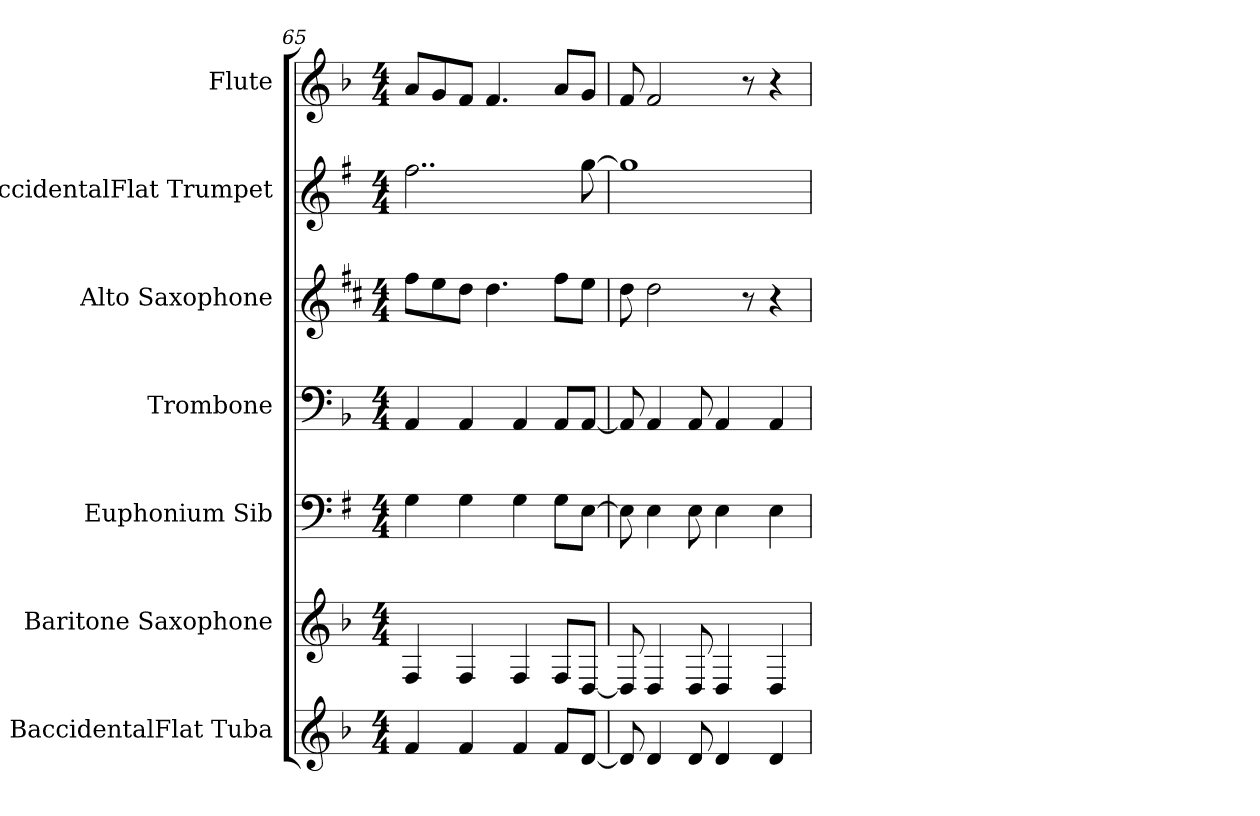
**kern	**kern	**kern	**kern	**kern	**kern	**kern
*part7	*part6	*part5	*part4	*part3	*part2	*part1
*staff7	*staff6	*staff5	*staff4	*staff3	*staff2	*staff1
*I"BaccidentalFlat Tuba	*I"Baritone Saxophone	*I"Euphonium Sib	*I"Trombone	*I"Alto Saxophone	*I"BaccidentalFlat Trumpet	*I"Flute
*I'BaccidentalFlat Tu.	*I'Bar. Sax.	*I'Euph. Sib	*I'Trb.	*I'A. Sax.	*I'BaccidentalFlat Tpt.	*I'Fl.
*clefG2	*clefG2	*clefF4	*clefF4	*clefG2	*clefG2	*clefG2
*ITrd15c26	*ITrd12c21	*ITrd1c2	*	*ITrd5c9	*ITrd1c2	*
*k[b-]	*k[b-]	*k[b-]	*k[b-]	*k[b-]	*k[b-]	*k[b-]
*M4/4	*M4/4	*M4/4	*M4/4	*M4/4	*M4/4	*M4/4
=65	=65	=65	=65	=65	=65	=65
4FF/	4FF/	4F\	4AA/	8a\L	2..ee\	8a/L
.	.	.	.	8g\	.	8g/
4FF/	4FF/	4F\	4AA/	8f\J	.	8f/J
.	.	.	.	4.f\	.	4.f/
4FF/	4FF/	4F\	4AA/	.	.	.
8FF/L	8FF/L	8F\L	8AA/L	8a\L	.	8a/L
[8DD/J	[8DD/J	[8D\J	[8AA/J	8g\J	[8ff\	8g/J
!!LO:PB:g=z
=66	=66	=66	=66	=66	=66	=66
8DD/]	8DD/]	8D\]	8AA/]	8f\	1ff]	8f/
4DD/	4DD/	4D\	4AA/	2f\	.	2f/
8DD/	8DD/	8D\	8AA/	.	.	.
4DD/	4DD/	4D\	4AA/	.	.	.
.	.	.	.	8r	.	8r
4DD/	4DD/	4D\	4AA/	4r	.	4r
=	=	=	=	=	=	=
*-	*-	*-	*-	*-	*-	*-
